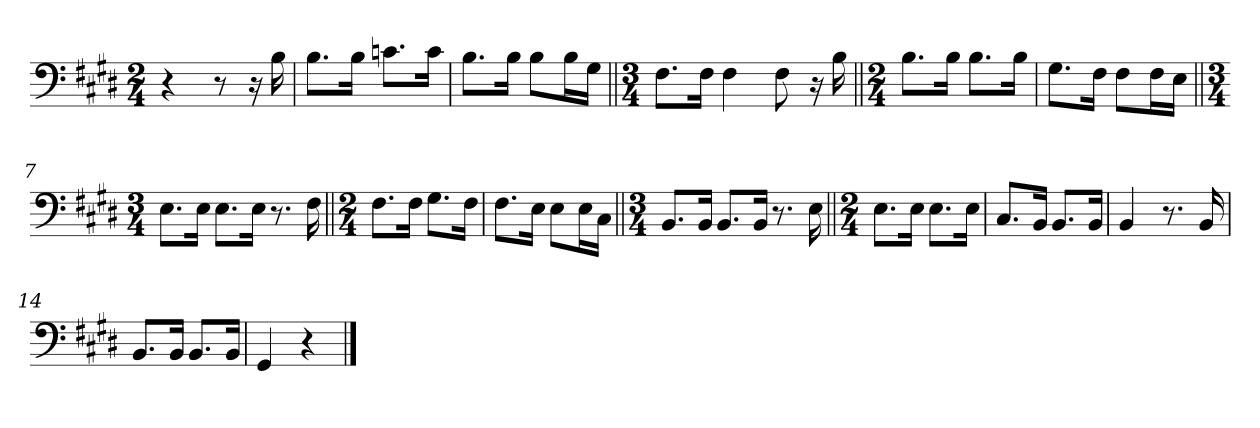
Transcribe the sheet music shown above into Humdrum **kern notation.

**kern
*part1
*staff1
*clefF4
*k[f#c#g#d#]
*M2/4
=1
4r
8r
16r
16B\
=2
8.B\L
16B\Jk
8.cn\L
16c\Jk
=3
8.B\L
16B\Jk
8B\L
16B\L
16G#\JJ
=4||
*M3/4
8.F#\L
16F#\Jk
4F#\
8F#\
16r
16B\
=5||
*M2/4
8.B\L
16B\Jk
8.B\L
16B\Jk
=6
8.G#\L
16F#\Jk
8F#\L
16F#\L
16E\JJ
=7||
*M3/4
8.E\L
16E\Jk
8.E\L
16E\Jk
8.r
16F#\
=8||
*M2/4
8.F#\L
16F#\Jk
8.G#\L
16F#\Jk
=9
8.F#\L
16E\Jk
8E\L
16E\L
16C#\JJ
=10||
*M3/4
8.BB/L
16BB/Jk
8.BB/L
16BB/Jk
8.r
16E\
=11||
*M2/4
8.E\L
16E\Jk
8.E\L
16E\Jk
=12
8.C#/L
16BB/Jk
8.BB/L
16BB/Jk
=13
4BB/
8.r
16BB/
=14
8.BB/L
16BB/Jk
8.BB/L
16BB/Jk
=15
4GG#/
4r
==
*-
